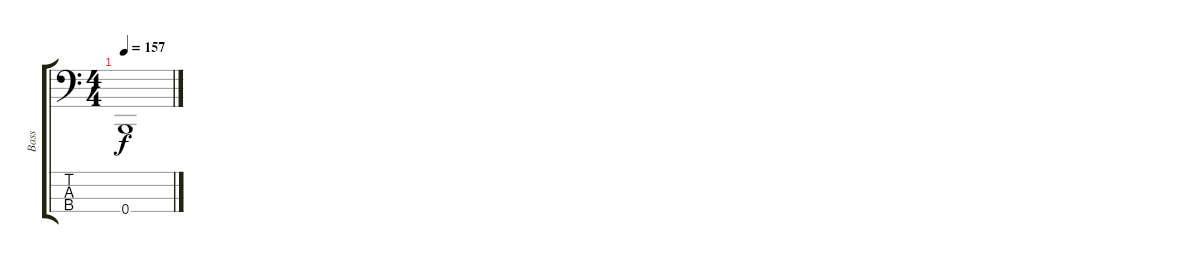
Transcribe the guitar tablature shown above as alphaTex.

\track ("Bass" "Bass") {instrument electricbasspick}
\staff {score tabs}
\tuning (D2 A1 E1 B0) {hide}
\ts (4 4)
\tempo 157
\clef f4
\ks c
0.4{t}.1{dy f}
